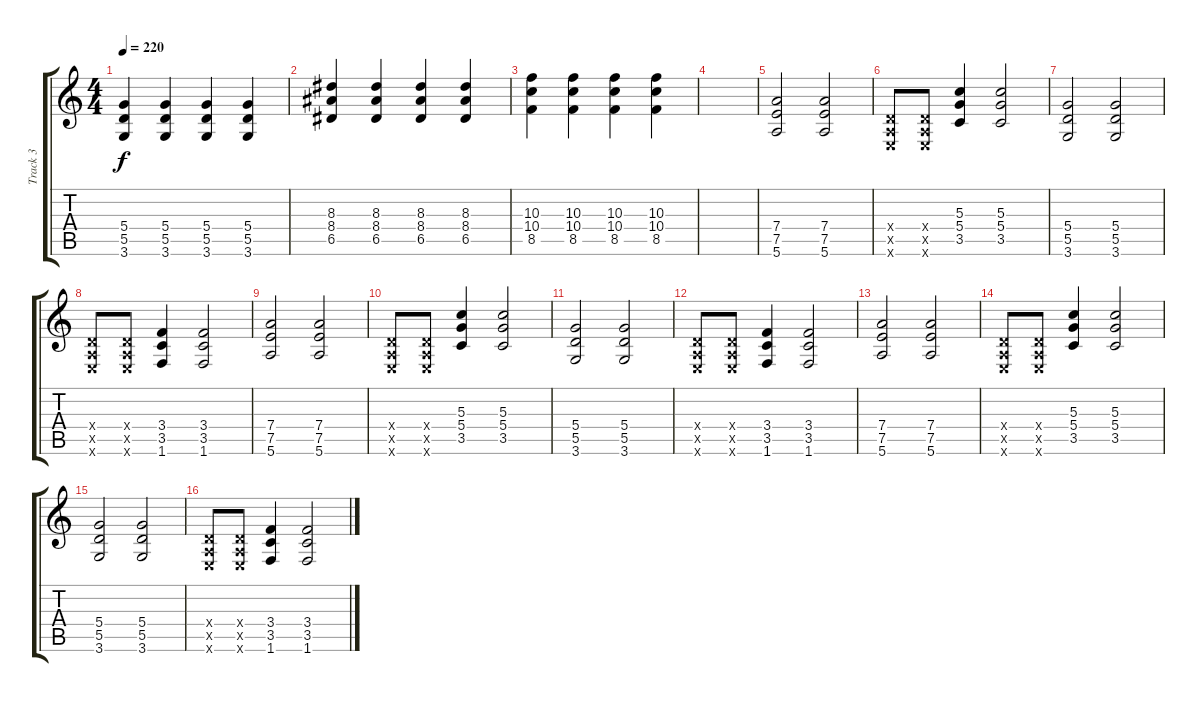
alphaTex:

\track ("Track 3" "Track 3") {instrument distortionguitar}
\staff {score tabs}
\tuning (E4 B3 G3 D3 A2 E2) {hide}
\ts (4 4)
\tempo 220
\clef g2
\ks c
(5.4 5.5 3.6).4{dy f} (5.4 5.5 3.6).4 (5.4 5.5 3.6).4 (5.4 5.5 3.6).4 |
(8.3 8.4 6.5).4 (8.3 8.4 6.5).4 (8.3 8.4 6.5).4 (8.3 8.4 6.5).4 |
(10.3 10.4 8.5).4 (10.3 10.4 8.5).4 (10.3 10.4 8.5).4 (10.3 10.4 8.5).4 |
|
(7.4 7.5 5.6).2 (7.4 7.5 5.6).2 |
(0.4{x} 0.5{x} 0.6{x}).8 (0.4{x} 0.5{x} 0.6{x}).8 (5.3 5.4 3.5).4 (5.3 5.4 3.5).2 |
(5.4 5.5 3.6).2 (5.4 5.5 3.6).2 |
(0.4{x} 0.5{x} 0.6{x}).8 (0.4{x} 0.5{x} 0.6{x}).8 (3.4 3.5 1.6).4 (3.4 3.5 1.6).2 |
(7.4 7.5 5.6).2 (7.4 7.5 5.6).2 |
(0.4{x} 0.5{x} 0.6{x}).8 (0.4{x} 0.5{x} 0.6{x}).8 (5.3 5.4 3.5).4 (5.3 5.4 3.5).2 |
(5.4 5.5 3.6).2 (5.4 5.5 3.6).2 |
(0.4{x} 0.5{x} 0.6{x}).8 (0.4{x} 0.5{x} 0.6{x}).8 (3.4 3.5 1.6).4 (3.4 3.5 1.6).2 |
(7.4 7.5 5.6).2 (7.4 7.5 5.6).2 |
(0.4{x} 0.5{x} 0.6{x}).8 (0.4{x} 0.5{x} 0.6{x}).8 (5.3 5.4 3.5).4 (5.3 5.4 3.5).2 |
(5.4 5.5 3.6).2 (5.4 5.5 3.6).2 |
(0.4{x} 0.5{x} 0.6{x}).8 (0.4{x} 0.5{x} 0.6{x}).8 (3.4 3.5 1.6).4 (3.4 3.5 1.6).2
